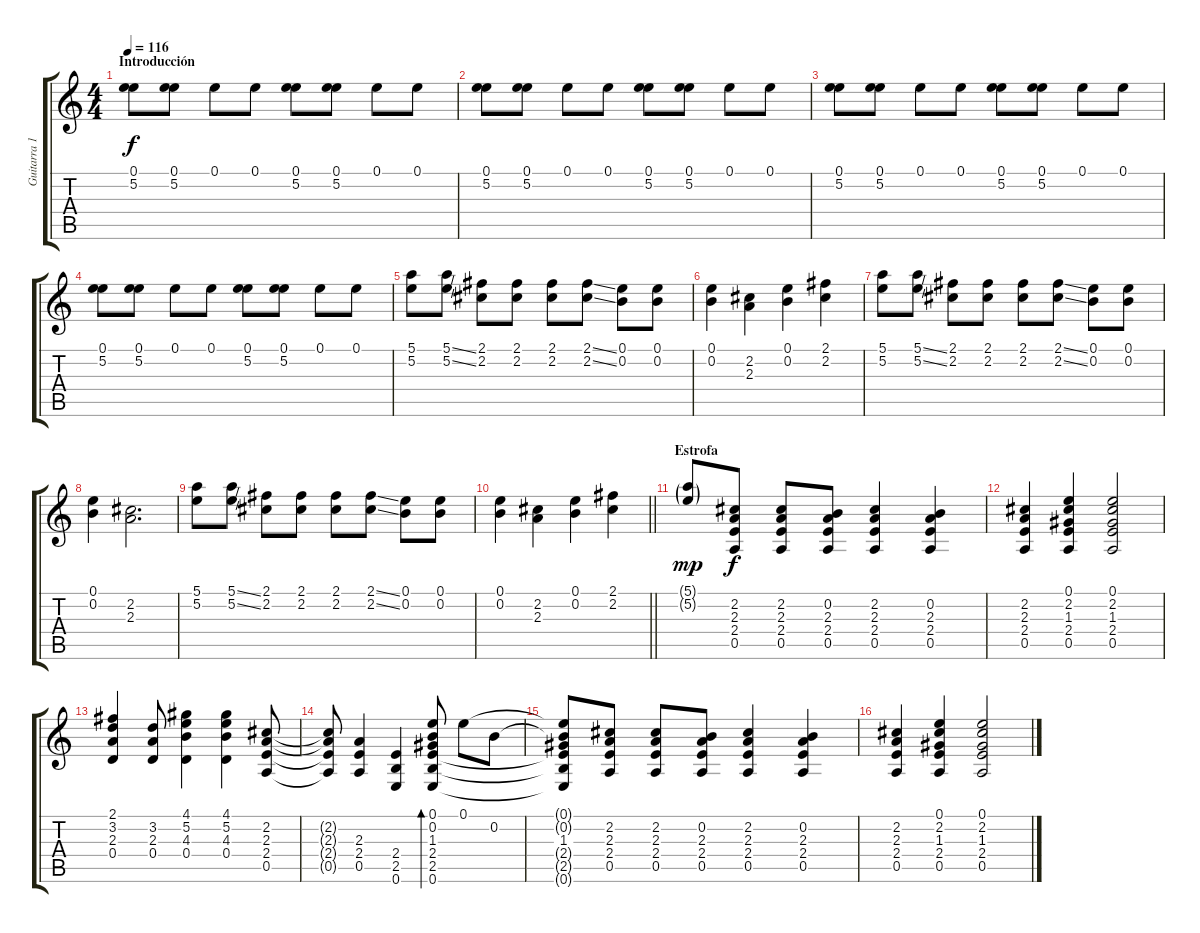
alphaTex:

\track ("Guitarra 12 cuerdas" "Guitarra 1") {instrument acousticguitarsteel}
\staff {score tabs}
\tuning (E4 B3 G3 D3 A2 E2) {hide}
\ts (4 4)
\section ("" "Introducción")
\tempo 116
\clef g2
\ks c
(0.1 5.2).8{dy f instrument acousticguitarsteel} (0.1 5.2).8 0.1.8 0.1.8 (0.1 5.2).8 (0.1 5.2).8 0.1.8 0.1.8 |
(0.1 5.2).8 (0.1 5.2).8 0.1.8 0.1.8 (0.1 5.2).8 (0.1 5.2).8 0.1.8 0.1.8 |
(0.1 5.2).8 (0.1 5.2).8 0.1.8 0.1.8 (0.1 5.2).8 (0.1 5.2).8 0.1.8 0.1.8 |
(0.1 5.2).8 (0.1 5.2).8 0.1.8 0.1.8 (0.1 5.2).8 (0.1 5.2).8 0.1.8 0.1.8 |
(5.1 5.2).8{volume 10} (5.1{ss} 5.2{ss}).8 (2.1 2.2).8 (2.1 2.2).8 (2.1 2.2).8 (2.1{ss} 2.2{ss}).8 (0.1 0.2).8 (0.1 0.2).8 |
(0.1 0.2).4 (2.2 2.3).4 (0.1 0.2).4 (2.1 2.2).4 |
(5.1 5.2).8 (5.1{ss} 5.2{ss}).8 (2.1 2.2).8 (2.1 2.2).8 (2.1 2.2).8 (2.1{ss} 2.2{ss}).8 (0.1 0.2).8 (0.1 0.2).8 |
(0.1 0.2).4 (2.2 2.3).2{d} |
(5.1 5.2).8 (5.1{ss} 5.2{ss}).8 (2.1 2.2).8 (2.1 2.2).8 (2.1 2.2).8 (2.1{ss} 2.2{ss}).8 (0.1 0.2).8 (0.1 0.2).8 |
\barLineRight lightlight
(0.1 0.2).4 (2.2 2.3).4 (0.1 0.2).4 (2.1 2.2).4 |
\section ("" "Estrofa")
(5.1{g} 5.2{g}).8{dy mp} (2.2 2.3 2.4 0.5).8{dy f volume 8} (2.2 2.3 2.4 0.5).8 (0.2 2.3 2.4 0.5).8 (2.2 2.3 2.4 0.5).4 (0.2 2.3 2.4 0.5).4 |
(2.2 2.3 2.4 0.5).4 (0.1 2.2 1.3 2.4 0.5).4 (0.1 2.2 1.3 2.4 0.5).2 |
(2.1 3.2 2.3 0.4).4 (3.2 2.3 0.4).8 (4.1 5.2 4.3 0.4).4 (4.1 5.2 4.3 0.4).4 (2.2 2.3 2.4 0.5).8 |
(2.2{t} 2.3{t} 2.4{t} 0.5{t}).8 (2.3 2.4 0.5).4 (2.4 2.5 0.6).4 (0.1 0.2 1.3 2.4 2.5 0.6).8{bd 120} 0.1.8 0.2.8 |
(0.1{t} 0.2{t} 1.3 2.4{t} 2.5{t} 0.6{t}).8 (2.2 2.3 2.4 0.5).8 (2.2 2.3 2.4 0.5).8 (0.2 2.3 2.4 0.5).8 (2.2 2.3 2.4 0.5).4 (0.2 2.3 2.4 0.5).4 |
(2.2 2.3 2.4 0.5).4 (0.1 2.2 1.3 2.4 0.5).4 (0.1 2.2 1.3 2.4 0.5).2
